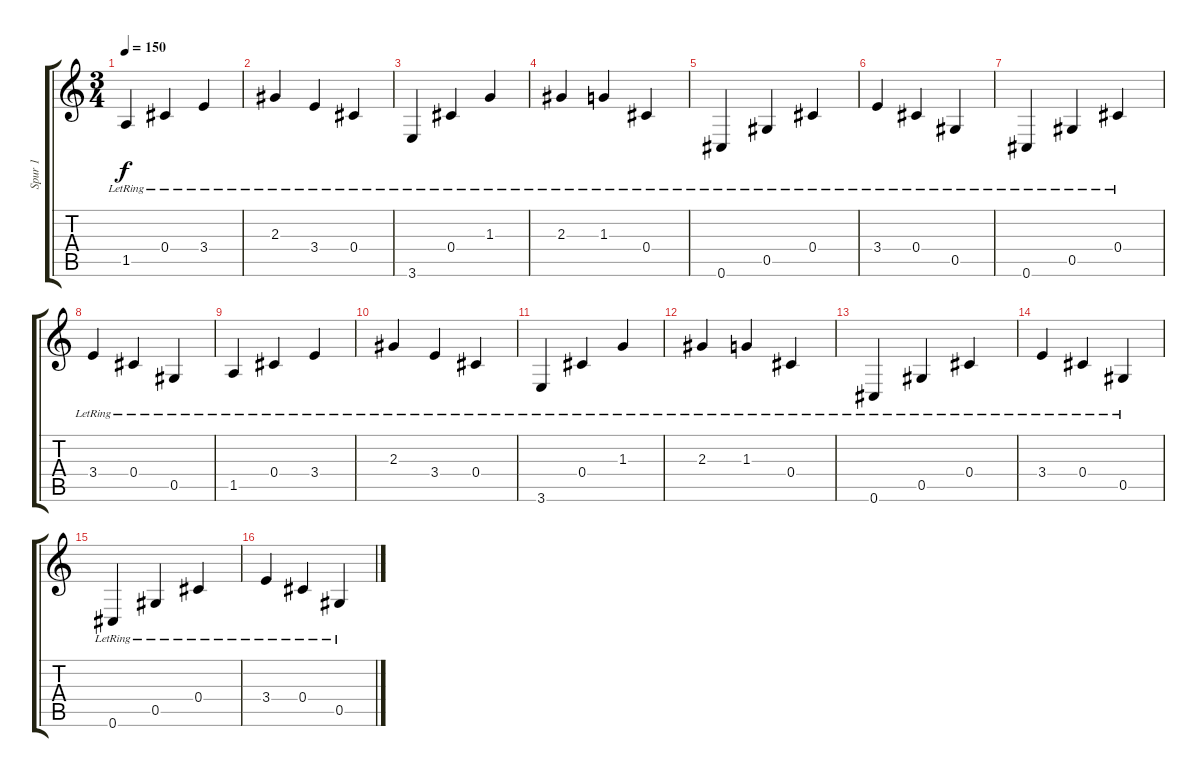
\track ("Spur 1" "Spur 1") {instrument electricguitarjazz}
\staff {score tabs}
\tuning (Eb4 Bb3 Gb3 Db3 Ab2 Db2) {hide}
\ts (3 4)
\tempo 150
\clef g2
\ks c
1.5{lr}.4{dy f} 0.4{lr}.4 3.4{lr}.4 |
2.3{lr}.4 3.4{lr}.4 0.4{lr}.4 |
3.6{lr}.4 0.4{lr}.4 1.3{lr}.4 |
2.3{lr}.4 1.3{lr}.4 0.4{lr}.4 |
0.6{lr}.4 0.5{lr}.4 0.4{lr}.4 |
3.4{lr}.4 0.4{lr}.4 0.5{lr}.4 |
0.6{lr}.4 0.5{lr}.4 0.4{lr}.4 |
3.4{lr}.4 0.4{lr}.4 0.5{lr}.4 |
1.5{lr}.4{volume 10 instrument electricguitarjazz} 0.4{lr}.4 3.4{lr}.4 |
2.3{lr}.4 3.4{lr}.4 0.4{lr}.4 |
3.6{lr}.4 0.4{lr}.4 1.3{lr}.4 |
2.3{lr}.4 1.3{lr}.4 0.4{lr}.4 |
0.6{lr}.4 0.5{lr}.4 0.4{lr}.4 |
3.4{lr}.4 0.4{lr}.4 0.5{lr}.4 |
0.6{lr}.4 0.5{lr}.4 0.4{lr}.4 |
3.4{lr}.4 0.4{lr}.4 0.5{lr}.4
